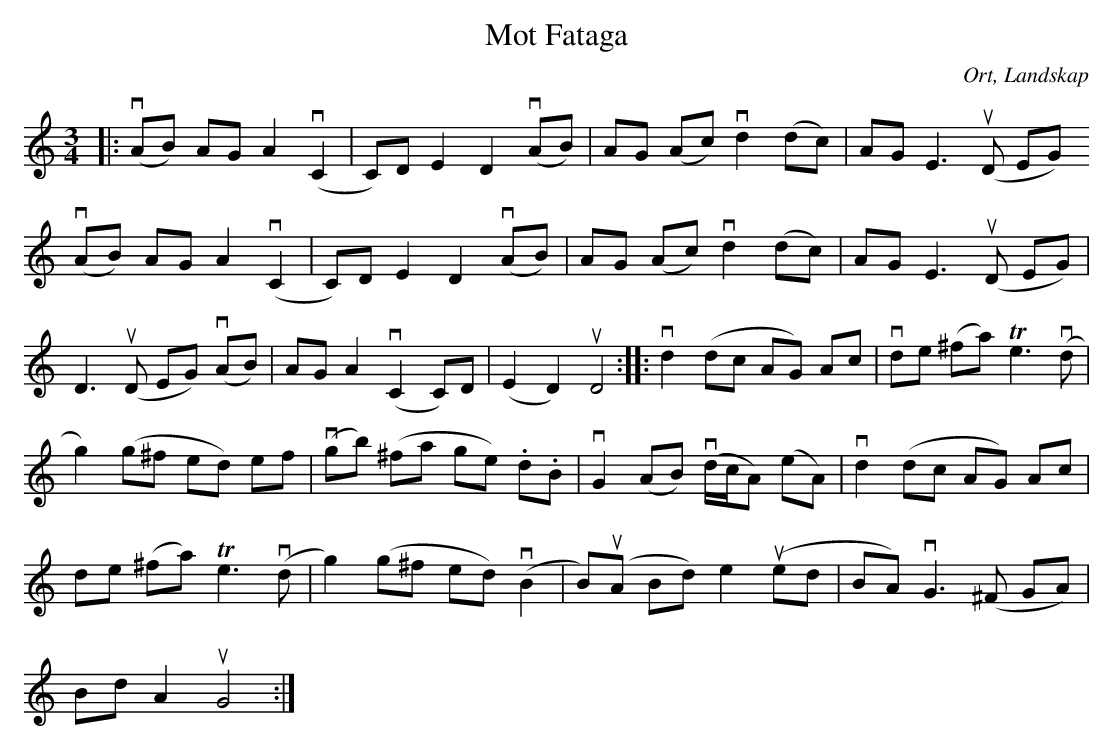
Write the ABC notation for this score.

X:1
T:Mot Fataga
O:Ort, Landskap
M:3/4
L:1/8
K:C
|: (vAB) AG A2 (vC2 | C)D E2 D2 (vAB) |  AG (Ac) vd2 (dc) |  AG E3 (uD EG)
(vAB) AG A2 (vC2 | C)D E2 D2 (vAB) | AG (Ac) vd2 (dc) | AG E3 (uD EG) |
D3 (uD EG) (vAB) | AG A2 (vC2 C)D | (E2 D2) uD4:: vd2 (dc AG) Ac | vde (^fa) Te3 (vd |
g2) (g^f ed) ef | (vgb) (^fa ge) .d.B | vG2 (AB) v(d/c/A) (eA) | vd2 (dc AG) Ac |
de (^fa) Te3 (vd | g2) (g^f ed) (vB2 | B)(uA Bd) e2 (ued | BA) vG3 (^F GA) |
Bd A2 uG4 :|
